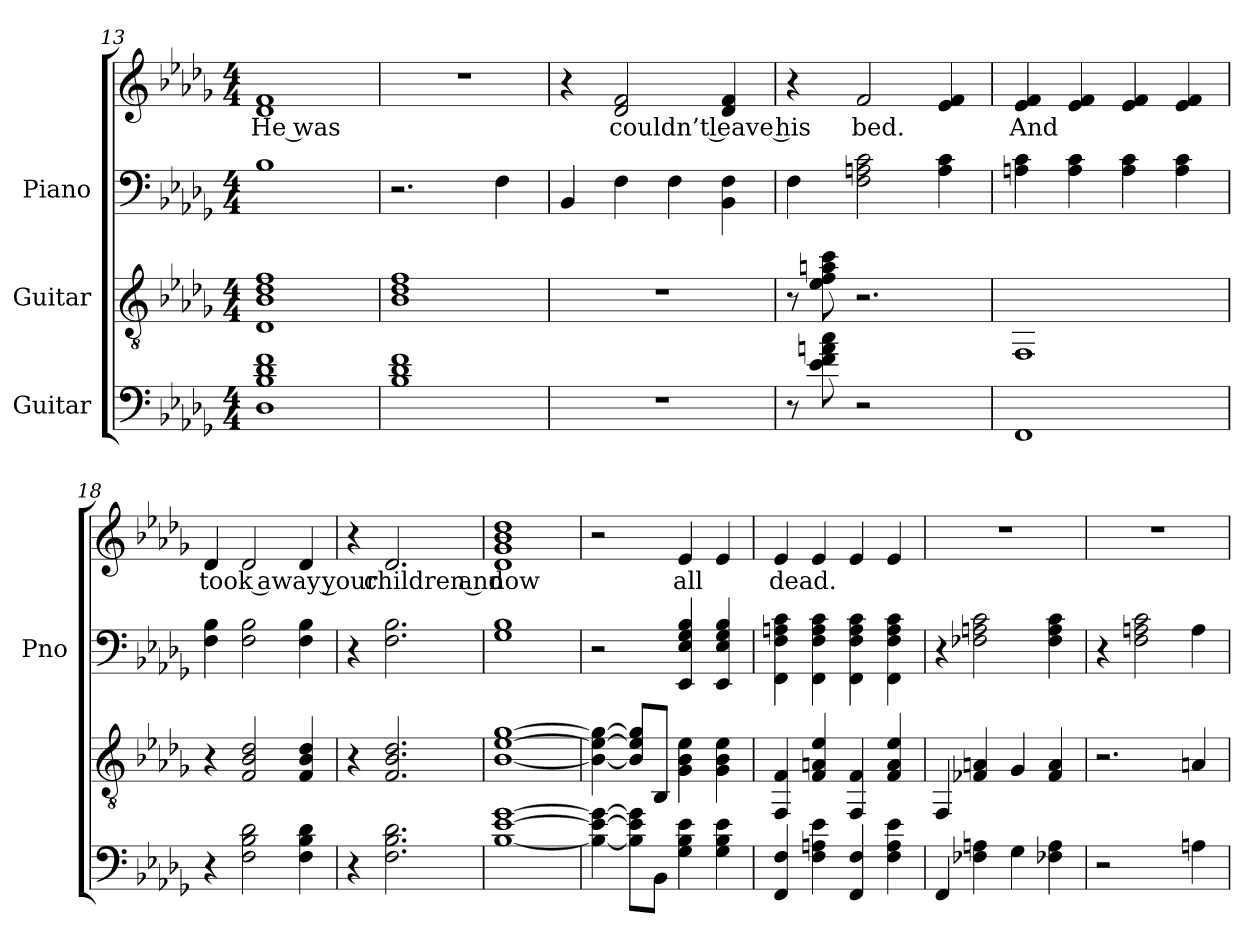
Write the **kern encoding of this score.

**kern	**kern	**kern	**kern	**text
*part3	*part2	*part1	*part1	*part1
*staff4	*staff3	*staff2	*staff1	*staff1
*I"Guitar	*I"Guitar	*I"Piano	*	*
*	*	*I'Pno	*	*
*	*clefGv2	*clefF4	*clefG2	*
*k[b-e-a-d-g-]	*k[b-e-a-d-g-]	*k[b-e-a-d-g-]	*k[b-e-a-d-g-]	*
*D-:	*D-:	*D-:	*D-:	*
*M4/4	*M4/4	*M4/4	*M4/4	*
=13	=13	=13	=13	=13
!	!	!	!	!LO:LY:b
1D- 1B- 1d- 1f	1D- 1B- 1d- 1f	1B-	1d- 1f	He was
=14	=14	=14	=14	=14
!	!	!	!	!LO:LY:b
1B- 1d- 1f	1B- 1d- 1f	2.r	1r	a man who
.	.	4F\	.	.
!!LO:LB:g=z
=15	=15	=15	=15	=15
1r	1r	4BB-/	4r	.
!	!	!	!	!LO:LY:b
.	.	4F\	2d-/ 2f/	couldn’t leave his
.	.	4F\	.	.
.	.	4BB-\ 4F\	4d-/ 4f/	.
=16	=16	=16	=16	=16
8r	8r	4F\	4r	.
8e- 8f 8a 8cc	8e-\ 8f\ 8an\ 8cc\	.	.	.
!LO:N:vis=2	!	!	!	!LO:LY:b
2.r	2.r	2F\ 2An\ 2c\	2f/	bed.
.	.	4A\ 4c\	4e-/ 4f/	.
=17	=17	=17	=17	=17
!	!	!	!	!LO:LY:b
1FF	1FF	4An\ 4c\	4e-/ 4f/	And
.	.	4A\ 4c\	4e-/ 4f/	.
.	.	4A\ 4c\	4e-/ 4f/	.
.	.	4A\ 4c\	4e-/ 4f/	.
=18	=18	=18	=18	=18
!	!	!	!	!LO:LY:b
4r	4r	4F\ 4B-\	4d-/	took away your
2F 2B- 2d-	2F/ 2B-/ 2d-/	2F\ 2B-\	2d-/	.
4F 4B- 4d-	4F/ 4B-/ 4d-/	4F\ 4B-\	4d-/	.
=19	=19	=19	=19	=19
4r	4r	4r	4r	.
!	!	!	!	!LO:LY:b
2.F 2.B- 2.d-	2.F/ 2.B-/ 2.d-/	2.F\ 2.B-\	2.d-/	children and
=20	=20	=20	=20	=20
!	!	!	!	!LO:LY:b
[1B- [1e- [1g-	[1B- [1e- [1g-	1G- 1B-	1d- 1g- 1b- 1dd-	now
!!LO:PB:g=z
=21	=21	=21	=21	=21
!	!	!	!	!LO:LY:b
4B-_ 4e-_ 4g-_	4B-\_ 4e-\_ 4g-\_	2r	2r	they’re
8B-]\ 8e-]\ 8g-]\L	8B-/] 8e-/] 8g-/]L	.	.	.
8BB-J	8BB-/J	.	.	.
!	!	!	!	!LO:LY:b
4G- 4B- 4e-	4G-\ 4B-\ 4e-\	4EE-/ 4E-/ 4G-/ 4B-/	4e-/	all
4G- 4B- 4e-	4G-\ 4B-\ 4e-\	4EE-/ 4E-/ 4G-/ 4B-/	4e-/	.
=22	=22	=22	=22	=22
!	!	!	!	!LO:LY:b
4FF 4F	4FF/ 4F/	4FF\ 4F\ 4An\ 4c\	4e-/	dead.
4F 4A 4e-	4F/ 4An/ 4e-/	4FF\ 4F\ 4A\ 4c\	4e-/	.
4FF 4F	4FF/ 4F/	4FF\ 4F\ 4A\ 4c\	4e-/	.
4F 4A 4e-	4F/ 4A/ 4e-/	4FF\ 4F\ 4A\ 4c\	4e-/	.
=23	=23	=23	=23	=23
4FF	4FF/	4r	1r	.
4F-X 4A	4F-X/ 4An/	2F-X\ 2An\ 2c\	.	.
4G-	4G-/	.	.	.
4F-X 4A	4F-/ 4A/	4F-\ 4A\ 4c\	.	.
=24	=24	=24	=24	=24
!LO:N:vis=2	!	!	!	!
2.r	2.r	4r	1r	.
.	.	2F\ 2An\ 2c\	.	.
4A	4An/	4A\	.	.
=	=	=	=	=
*-	*-	*-	*-	*-
